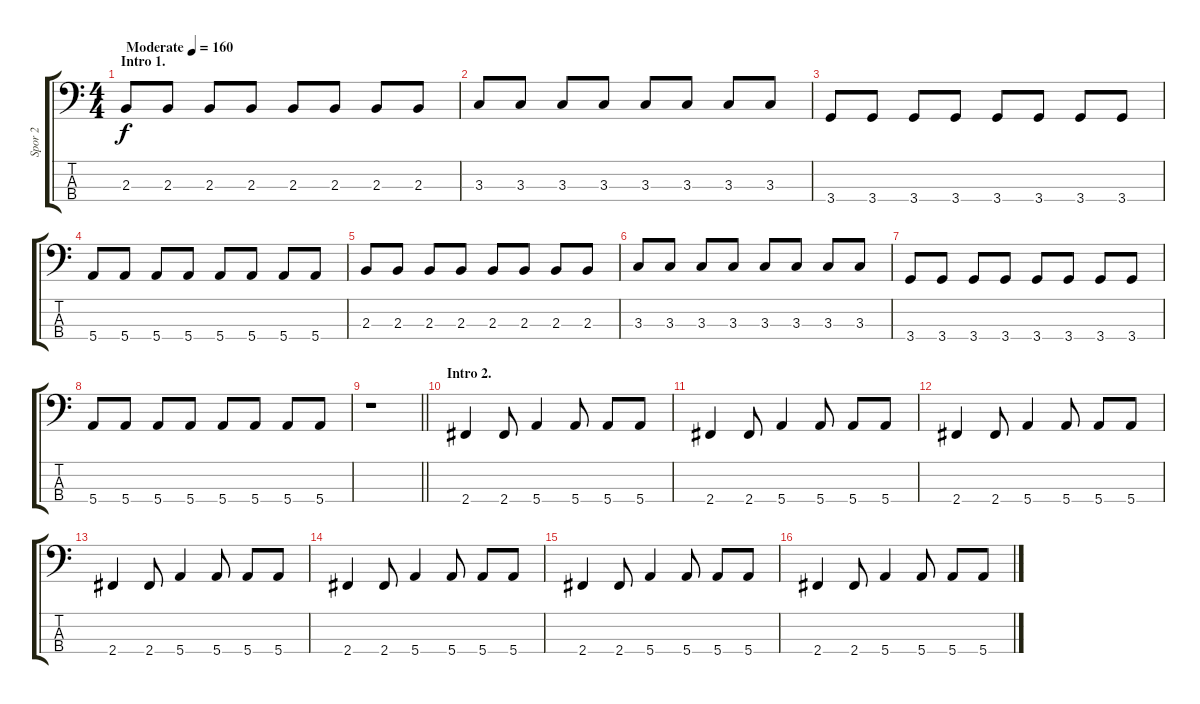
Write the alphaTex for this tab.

\track ("Spor 2" "Spor 2") {instrument electricbasspick}
\staff {score tabs}
\tuning (G2 D2 A1 E1) {hide}
\ts (4 4)
\section ("" "Intro 1.")
\tempo (160 "Moderate")
\clef f4
\ks c
2.3.8{dy f instrument electricbasspick} 2.3.8 2.3.8 2.3.8 2.3.8 2.3.8 2.3.8 2.3.8 |
3.3.8 3.3.8 3.3.8 3.3.8 3.3.8 3.3.8 3.3.8 3.3.8 |
3.4.8 3.4.8 3.4.8 3.4.8 3.4.8 3.4.8 3.4.8 3.4.8 |
5.4.8 5.4.8 5.4.8 5.4.8 5.4.8 5.4.8 5.4.8 5.4.8 |
2.3.8 2.3.8 2.3.8 2.3.8 2.3.8 2.3.8 2.3.8 2.3.8 |
3.3.8 3.3.8 3.3.8 3.3.8 3.3.8 3.3.8 3.3.8 3.3.8 |
3.4.8 3.4.8 3.4.8 3.4.8 3.4.8 3.4.8 3.4.8 3.4.8 |
5.4.8 5.4.8 5.4.8 5.4.8 5.4.8 5.4.8 5.4.8 5.4.8 |
\barLineRight lightlight
r.1 |
\section ("" "Intro 2.")
2.4.4 2.4.8 5.4.4 5.4.8 5.4.8 5.4.8 |
2.4.4 2.4.8 5.4.4 5.4.8 5.4.8 5.4.8 |
2.4.4 2.4.8 5.4.4 5.4.8 5.4.8 5.4.8 |
2.4.4 2.4.8 5.4.4 5.4.8 5.4.8 5.4.8 |
2.4.4 2.4.8 5.4.4 5.4.8 5.4.8 5.4.8 |
2.4.4 2.4.8 5.4.4 5.4.8 5.4.8 5.4.8 |
2.4.4 2.4.8 5.4.4 5.4.8 5.4.8 5.4.8
